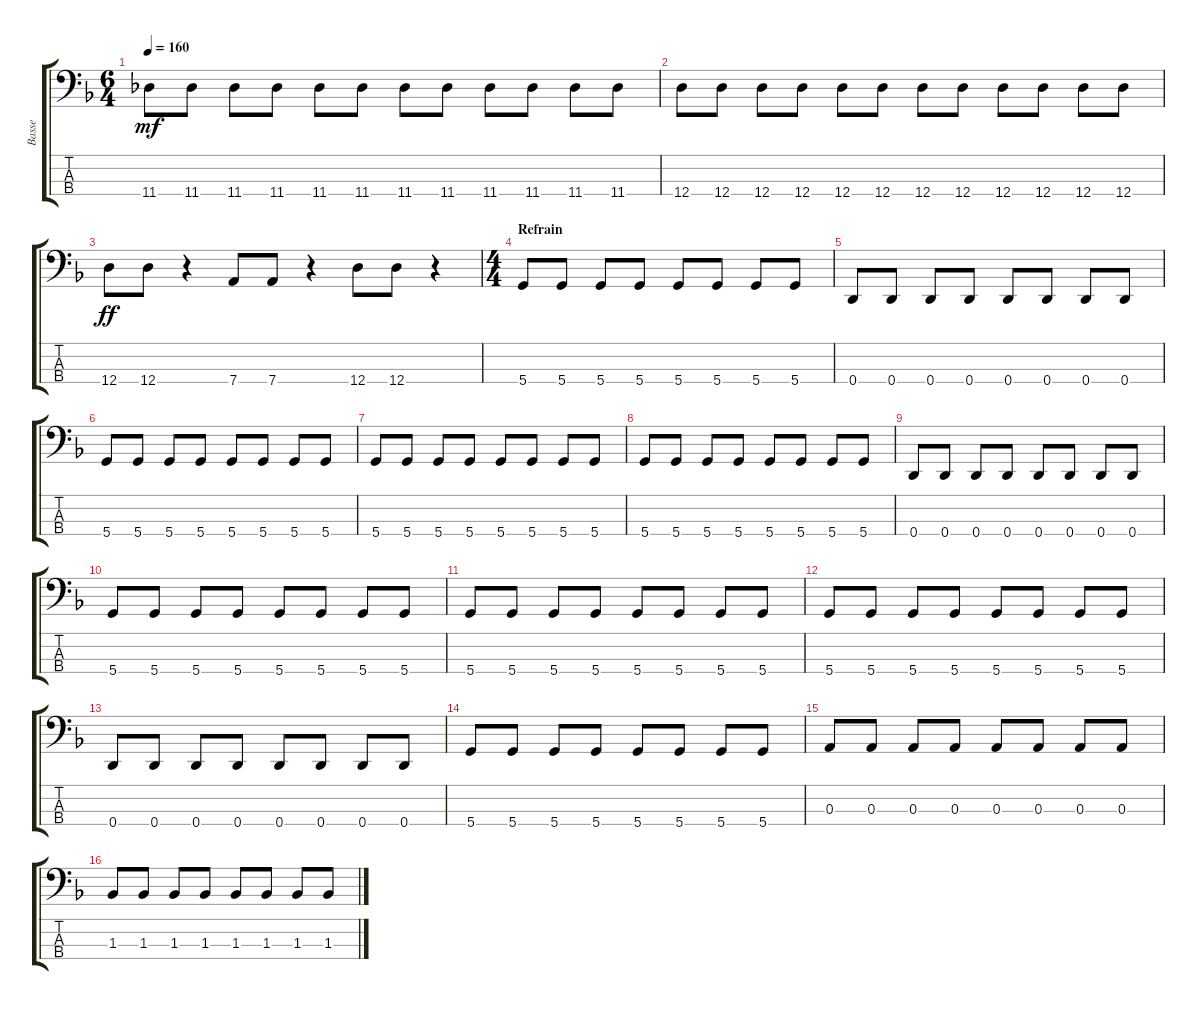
\track ("Basse" "Basse") {instrument electricbassfinger}
\staff {score tabs}
\tuning (G2 D2 A1 D1) {hide}
\ts (6 4)
\tempo 160
\clef f4
\ks f
11.4.8{dy mf} 11.4.8 11.4.8 11.4.8 11.4.8 11.4.8 11.4.8 11.4.8 11.4.8 11.4.8 11.4.8 11.4.8 |
12.4.8 12.4.8 12.4.8 12.4.8 12.4.8 12.4.8 12.4.8 12.4.8 12.4.8 12.4.8 12.4.8 12.4.8 |
12.4.8{dy ff} 12.4.8 r.4 7.4.8 7.4.8 r.4 12.4.8 12.4.8 r.4 |
\ts (4 4)
\section ("" "Refrain")
5.4.8{instrument lead8bassandlead} 5.4.8 5.4.8 5.4.8 5.4.8 5.4.8 5.4.8 5.4.8 |
0.4.8 0.4.8 0.4.8 0.4.8 0.4.8 0.4.8 0.4.8 0.4.8 |
5.4.8 5.4.8 5.4.8 5.4.8 5.4.8 5.4.8 5.4.8 5.4.8 |
5.4.8 5.4.8 5.4.8 5.4.8 5.4.8 5.4.8 5.4.8 5.4.8 |
5.4.8 5.4.8 5.4.8 5.4.8 5.4.8 5.4.8 5.4.8 5.4.8 |
0.4.8 0.4.8 0.4.8 0.4.8 0.4.8 0.4.8 0.4.8 0.4.8 |
5.4.8 5.4.8 5.4.8 5.4.8 5.4.8 5.4.8 5.4.8 5.4.8 |
5.4.8 5.4.8 5.4.8 5.4.8 5.4.8 5.4.8 5.4.8 5.4.8 |
5.4.8 5.4.8 5.4.8 5.4.8 5.4.8 5.4.8 5.4.8 5.4.8 |
0.4.8 0.4.8 0.4.8 0.4.8 0.4.8 0.4.8 0.4.8 0.4.8 |
5.4.8 5.4.8 5.4.8 5.4.8 5.4.8 5.4.8 5.4.8 5.4.8 |
0.3.8 0.3.8 0.3.8 0.3.8 0.3.8 0.3.8 0.3.8 0.3.8 |
1.3.8 1.3.8 1.3.8 1.3.8 1.3.8 1.3.8 1.3.8 1.3.8
